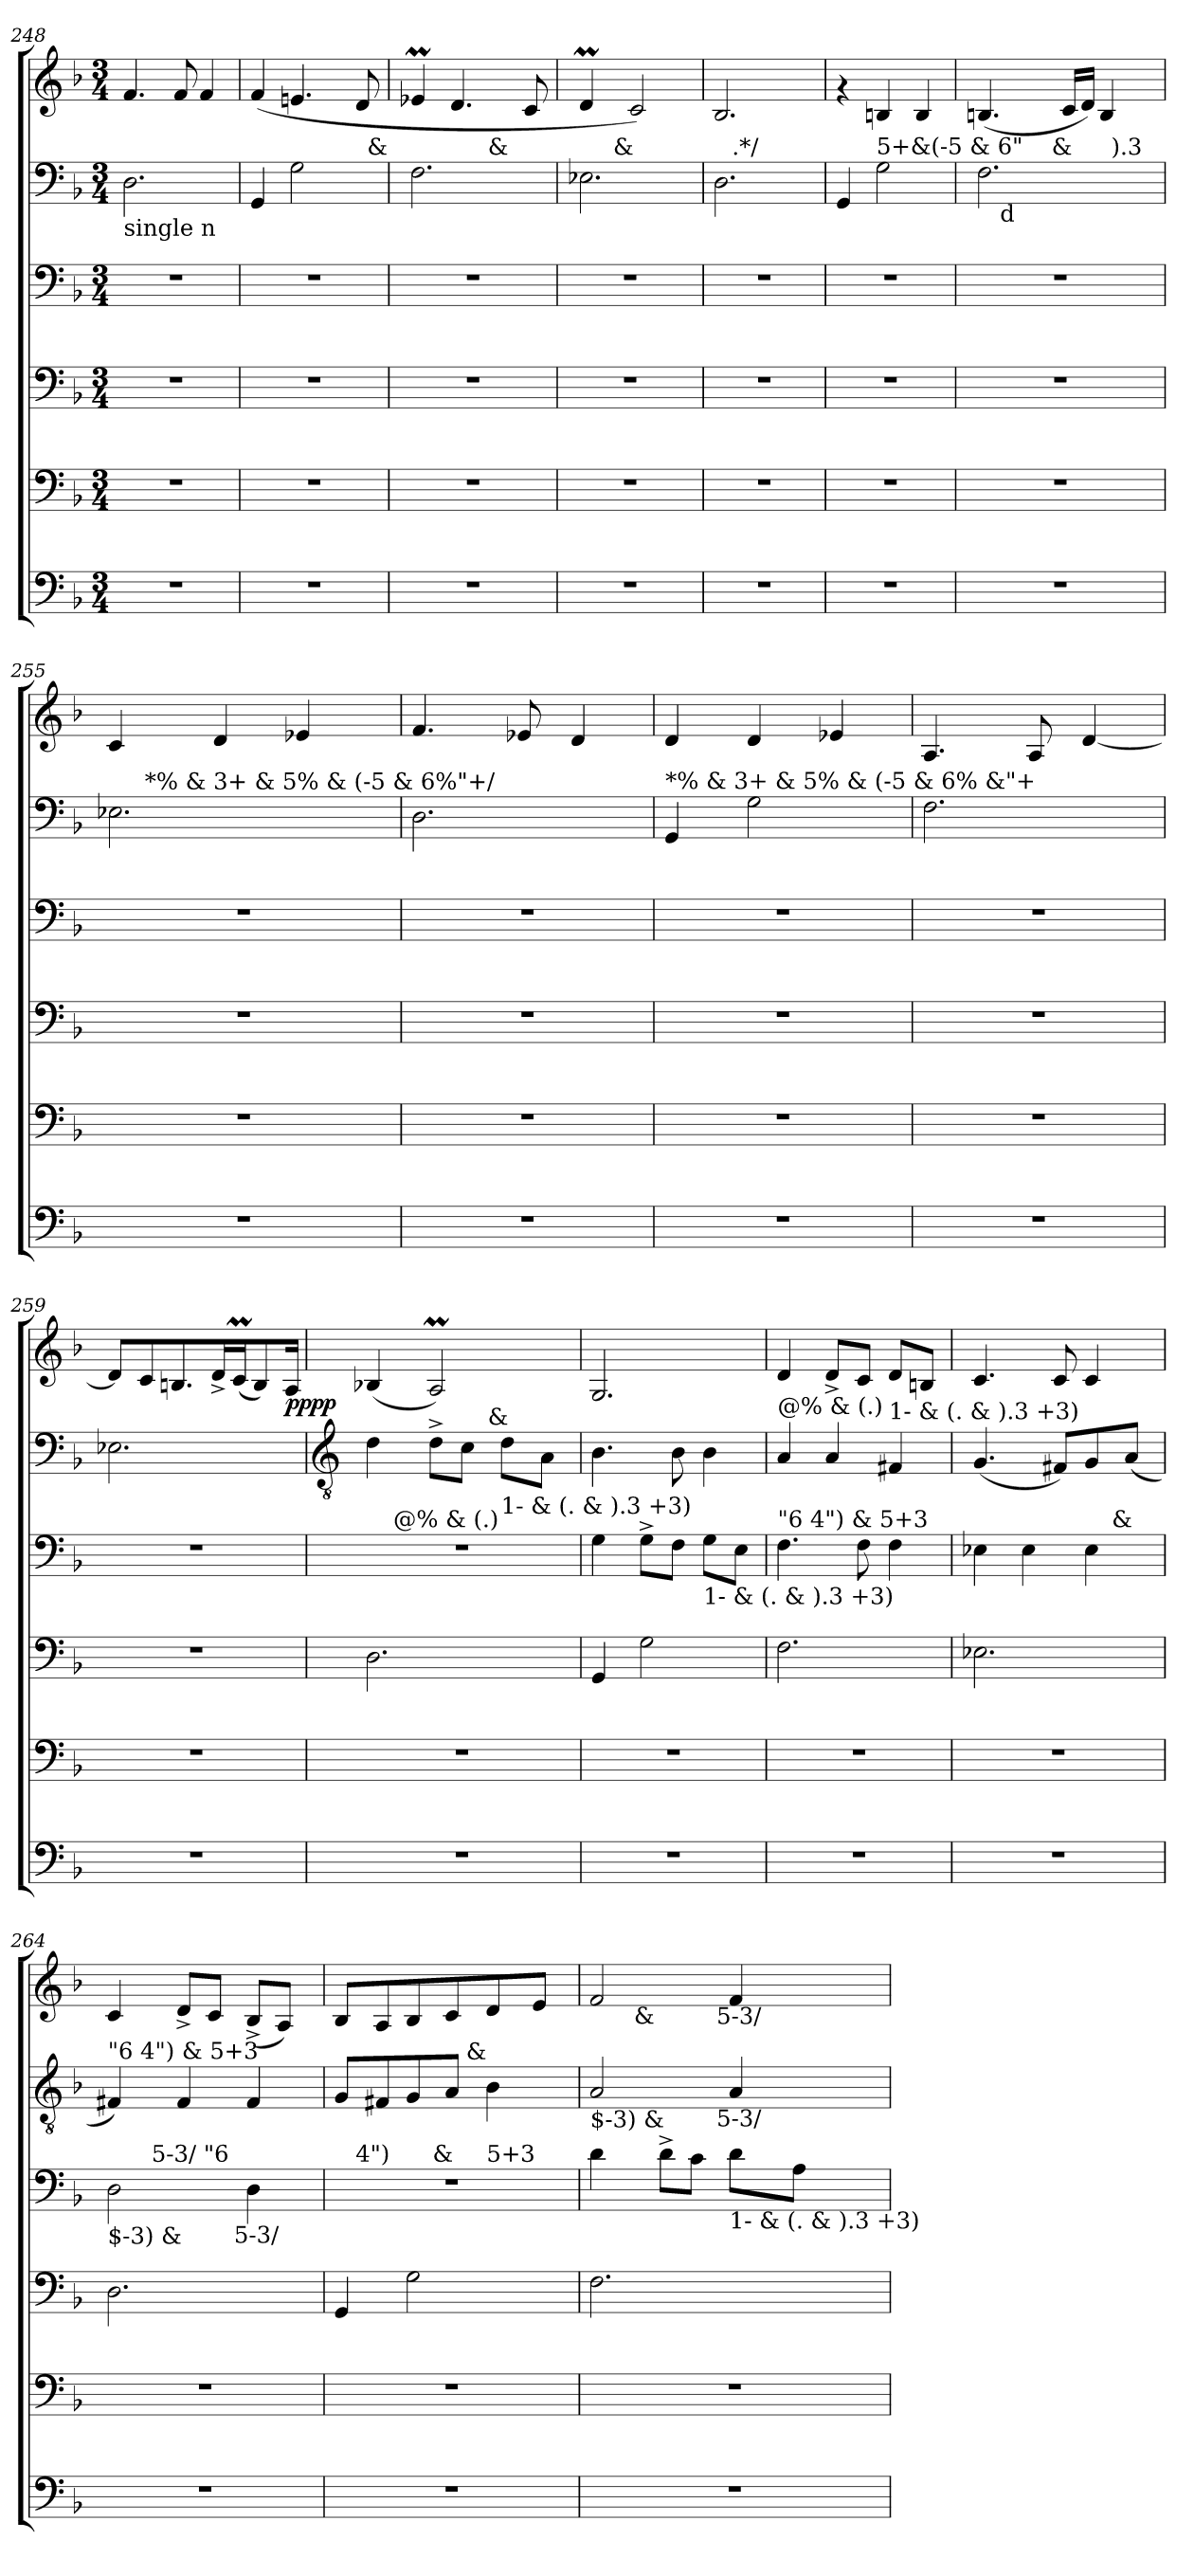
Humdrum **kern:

**kern	**kern	**kern	**kern	**kern	**kern	**dynam
*part6	*part5	*part4	*part3	*part2	*part1	*part1
*staff6	*staff5	*staff4	*staff3	*staff2	*staff1	*staff1
*clefF4	*clefF4	*clefF4	*clefF4	*clefF4	*clefG2	*
*k[b-]	*k[b-]	*k[b-]	*k[b-]	*k[b-]	*k[b-]	*
*F:	*F:	*F:	*F:	*F:	*F:	*
*M3/4	*M3/4	*M3/4	*M3/4	*M3/4	*M3/4	*
=248	=248	=248	=248	=248	=248	=248
!	!	!	!	!LO:TX:b:t=single n	!	!
2.r	2.r	2.r	2.r	2.D\	4.f/	.
.	.	.	.	.	8f/	.
.	.	.	.	.	4f/	.
=249	=249	=249	=249	=249	=249	=249
!	!	!	!	!LO:TX:a:t=3.	!	!
*	*	*	*	*^	*	*
2.r	2.r	2.r	2.r	4GG/	2ryy	(<4f/	.
.	.	.	.	2G\	.	4.en/	.
.	.	.	.	.	8ryy	.	.
.	.	.	.	.	32ryy	8d/	.
!	!	!	!	!	!LO:TX:a:t=&	!	!
.	.	.	.	.	16.ryy	.	.
=250	=250	=250	=250	=250	=250	=250	=250
2.r	2.r	2.r	2.r	2.F\	4ryy	4e-XM/	.
.	.	.	.	.	8ryy	4.d/	.
.	.	.	.	.	32ryy	.	.
!	!	!	!	!	!LO:TX:a:t=&	!	!
.	.	.	.	.	4ryy	.	.
.	.	.	.	.	.	8c/	.
.	.	.	.	.	16.ryy	.	.
=251	=251	=251	=251	=251	=251	=251	=251
2.r	2.r	2.r	2.r	2.E-X\	8.ryy	4dM/	.
!	!	!	!	!	!LO:TX:a:t=&	!	!
.	.	.	.	.	2ryy	.	.
.	.	.	.	.	.	2c/)	.
.	.	.	.	.	16ryy	.	.
=252	=252	=252	=252	=252	=252	=252	=252
2.r	2.r	2.r	2.r	2.D\	16ryy	2.B-/	.
!	!	!	!	!	!LO:TX:a:t=.*/	!	!
.	.	.	.	.	2ryy	.	.
.	.	.	.	.	8.ryy	.	.
=253	=253	=253	=253	=253	=253	=253	=253
!	!	!	!	!LO:TX:b:t=single n	!	!	!
*	*	*	*	*v	*v	*	*
2.r	2.r	2.r	2.r	4GG/	4rf	.
!	!	!	!	!LO:TX:a:t=5+&(-5 & 6"	!	!
.	.	.	.	2G\	4Bn/	.
.	.	.	.	.	4B/	.
=254	=254	=254	=254	=254	=254	=254
*	*	*	*	*^	*	*
*	*	*	*	*	*^	*	*
*	*	*	*	*	*	*^	*	*
2.r	2.r	2.r	2.r	2.F\	16.ryy	4ryy	2ryy	(<4.Bn/	.
!	!	!	!	!	!LO:TX:b:t=d	!	!	!	!
.	.	.	.	.	2ryy	.	.	.	.
.	.	.	.	.	.	16.ryy	.	.	.
!	!	!	!	!	!	!LO:TX:a:t=&	!	!	!
.	.	.	.	.	.	4ryy	.	.	.
.	.	.	.	.	.	.	.	16c/LL	.
.	.	.	.	.	.	.	.	16d/JJ)	.
.	.	.	.	.	.	.	32ryy	4B/	.
!	!	!	!	!	!	!	!LO:TX:a:t=).3	!	!
.	.	.	.	.	.	.	8..ryy	.	.
.	.	.	.	.	8ryy	8ryy	.	.	.
.	.	.	.	.	32ryy	32ryy	.	.	.
*	*	*	*	*	*v	*v	*v	*	*
=255	=255	=255	=255	=255	=255	=255	=255
2.r	2.r	2.r	2.r	2.E-X\	16ryy	4c/	.
!	!	!	!	!	!LO:TX:a:t=*% & 3+ & 5% & (-5 & 6%"+/	!	!
.	.	.	.	.	2ryy	.	.
.	.	.	.	.	.	4d/	.
.	.	.	.	.	.	4e-X/	.
.	.	.	.	.	8.ryy	.	.
=256	=256	=256	=256	=256	=256	=256	=256
!	!	!	!	!LO:TX:b:t=single n	!	!	!
*	*	*	*	*v	*v	*	*
2.r	2.r	2.r	2.r	2.D\	4.f/	.
.	.	.	.	.	8e-X/	.
.	.	.	.	.	4d/	.
=257	=257	=257	=257	=257	=257	=257
!	!	!	!	!LO:TX:a:t=*% & 3+ & 5% & (-5 & 6% &"+	!	!
2.r	2.r	2.r	2.r	4GG/	4d/	.
.	.	.	.	2G\	4d/	.
.	.	.	.	.	4e-X/	.
=258	=258	=258	=258	=258	=258	=258
2.r	2.r	2.r	2.r	2.F\	4.A/	.
.	.	.	.	.	8A/	.
.	.	.	.	.	[<4d/	.
=259	=259	=259	=259	=259	=259	=259
2.r	2.r	2.r	2.r	2.E-X\	8d/L]	.
.	.	.	.	.	8c/	.
.	.	.	.	.	8.Bn/	.
.	.	.	.	.	16d^</L	.
.	.	.	.	.	(<16cM/J	.
.	.	.	.	.	8B/)	.
!	!	!	!	!	!	!LO:DY:b
.	.	.	.	.	16A/Jk	pppp
!!LO:LB:g=z
=260	=260	=260	=260	=260	=260	=260
*	*	*	*	*clefGv2	*	*
!	!	!	!	!LO:TX:a:t=3.	!	!
*	*	*	*^	*^	*	*
*	*	*	*	*^	*	*	*	*
2.r	2.r	2.D\	2.r	16.ryy	2ryy	4d\	4...ryy	(<4B-X/	.
!	!	!	!	!LO:TX:a:t=@% & (.)	!	!	!	!	!
.	.	.	.	2ryy	.	.	.	.	.
.	.	.	.	.	.	8d^>\L	.	2Am/)	.
.	.	.	.	.	.	8c\J	.	.	.
!	!	!	!	!	!	!	!LO:TX:a:t=&	!	!
.	.	.	.	.	.	.	4ryy	.	.
!	!	!	!	!	!LO:TX:a:t=1- & (. & ).3 +3)	!	!	!	!
.	.	.	.	.	4ryy	8d\L	.	.	.
.	.	.	.	8ryy	.	.	.	.	.
.	.	.	.	.	.	8A\J	.	.	.
.	.	.	.	32ryy	.	.	32ryy	.	.
=261	=261	=261	=261	=261	=261	=261	=261	=261	=261
!	!	!	!	!	!	!LO:TX:a:t="+7	!	!	!
!	!	!	!LO:TX:b:t=@% & (.)	!	!	!	!	!	!
*	*	*	*v	*v	*v	*	*	*	*
*	*	*	*	*v	*v	*	*
2.r	2.r	4GG/	4G\	4.B-\	2.G/	.
.	.	2G\	8G^>\L	.	.	.
.	.	.	8F\J	8B-\	.	.
!	!	!	!LO:TX:b:t=1- & (. & ).3 +3)	!	!	!
.	.	.	8G\L	4B-\	.	.
.	.	.	8E\J	.	.	.
=262	=262	=262	=262	=262	=262	=262
!	!	!	!	!LO:TX:a:t=@% & (.)	!	!
!	!	!	!LO:TX:a:t="6 4") & 5+3	!	!	!
2.r	2.r	2.F\	4.F\	4A/	4d/	.
.	.	.	.	4A/	8d^</L	.
.	.	.	8F\	.	8c/J	.
!	!	!	!	!LO:TX:a:t=1- & (. & ).3 +3)	!	!
.	.	.	4F\	4F#X/	8d/L	.
.	.	.	.	.	8Bn/J	.
=263	=263	=263	=263	=263	=263	=263
!	!	!	!LO:TX:a:t=$-3)	!	!	!
!	!	!	!LO:TX:b:t="6 4") & 5+3	!	!	!
*	*	*	*^	*	*	*
2.r	2.r	2.E-X\	4E-X\	2ryy	(<4.G/	4.c/	.
.	.	.	4E-\	.	.	.	.
.	.	.	.	.	8F#X/L)	8c/	.
.	.	.	4E-\	16.ryy	8G/	4c/	.
!	!	!	!	!LO:TX:a:t=&	!	!	!
.	.	.	.	8ryy	.	.	.
.	.	.	.	.	(<8A/J	.	.
.	.	.	.	32ryy	.	.	.
=264	=264	=264	=264	=264	=264	=264	=264
!	!	!	!	!	!LO:TX:a:t="6 4") & 5+3	!	!
!	!	!	!LO:TX:b:t=$-3) &	!	!	!	!
*	*	*	*	*^	*	*	*
2.r	2.r	2.D\	2D\	8ryy	4...ryy	4F#X/)	4c/	.
.	.	.	.	32ryy	.	.	.	.
!	!	!	!	!LO:TX:a:t=5-3/ "6	!	!	!	!
.	.	.	.	2ryy	.	.	.	.
.	.	.	.	.	.	4F#/	8d^</L	.
.	.	.	.	.	.	.	8c/J	.
!	!	!	!	!	!LO:TX:b:t=5-3/	!	!	!
.	.	.	.	.	4ryy	.	.	.
.	.	.	4D\	.	.	4F#/	(>8B-^</L	.
.	.	.	.	.	.	.	8A/J)	.
.	.	.	.	16.ryy	.	.	.	.
.	.	.	.	.	32ryy	.	.	.
=265	=265	=265	=265	=265	=265	=265	=265	=265
!	!	!	!	!	!	!LO:TX:a:t=$-3)	!	!
*	*	*	*	*	*^	*^	*	*
2.r	2.r	4GG/	2.r	16ryy	4ryy	2ryy	8G/L	4..ryy	8B-/L	.
!	!	!	!	!LO:TX:a:t=4")	!	!	!	!	!	!
.	.	.	.	2ryy	.	.	.	.	.	.
.	.	.	.	.	.	.	8F#X/	.	8A/	.
.	.	2G\	.	.	16.ryy	.	8G/	.	8B-/	.
!	!	!	!	!	!LO:TX:a:t=&	!	!	!	!	!
.	.	.	.	.	4ryy	.	.	.	.	.
.	.	.	.	.	.	.	8A/J	.	8c/	.
!	!	!	!	!	!	!	!	!LO:TX:a:t=&	!	!
.	.	.	.	.	.	.	.	4ryy	.	.
!	!	!	!	!	!	!LO:TX:a:t=5+3	!	!	!	!
.	.	.	.	.	.	4ryy	4B-\	.	8d/	.
.	.	.	.	8.ryy	.	.	.	.	.	.
.	.	.	.	.	8ryy	.	.	.	.	.
.	.	.	.	.	.	.	.	.	8e/J	.
.	.	.	.	.	.	.	.	16ryy	.	.
.	.	.	.	.	32ryy	.	.	.	.	.
!!LO:PB:g=z
=266	=266	=266	=266	=266	=266	=266	=266	=266	=266	=266
!	!	!	!	!	!	!	!LO:TX:b:t=$-3) &	!	!	!
!	!	!	!LO:TX:b:t=@% & (.)	!	!	!	!	!	!	!
*	*	*	*	*	*	*	*	*	*^	*
*	*	*	*v	*v	*v	*v	*	*	*	*^	*
2.r	2.r	2.F\	4d\	2A/	4...ryy	2f/	8ryy	4...ryy	.
.	.	.	.	.	.	.	32ryy	.	.
!	!	!	!	!	!	!	!LO:TX:b:t=&	!	!
.	.	.	.	.	.	.	2ryy	.	.
.	.	.	8d^>\L	.	.	.	.	.	.
.	.	.	8c\J	.	.	.	.	.	.
!	!	!	!	!	!	!	!	!LO:TX:b:t=5-3/	!
!	!	!	!	!	!LO:TX:b:t=5-3/	!	!	!	!
.	.	.	.	.	4ryy	.	.	4ryy	.
!	!	!	!LO:TX:b:t=1- & (. & ).3 +3)	!	!	!	!	!	!
.	.	.	8d\L	4A/	.	4f/	.	.	.
.	.	.	8A\J	.	.	.	.	.	.
.	.	.	.	.	.	.	16.ryy	.	.
.	.	.	.	.	32ryy	.	.	32ryy	.
*	*	*	*	*v	*v	*	*	*	*
*	*	*	*	*	*v	*v	*v	*
=	=	=	=	=	=	=
*-	*-	*-	*-	*-	*-	*-
